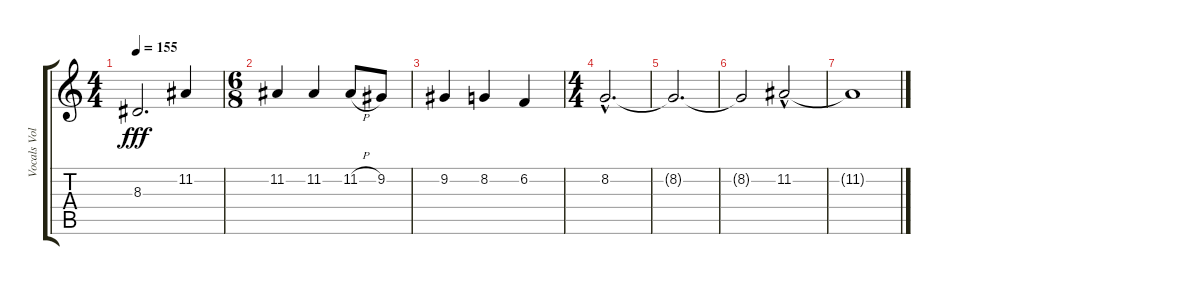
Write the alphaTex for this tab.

\track ("Vocals Volume Backup" "Vocals Vol") {instrument stringensemble1}
\staff {score tabs}
\tuning (E4 B3 G3 D3 A2 E2) {hide}
\ts (4 4)
\tempo 155
\clef g2
\ks c
8.3{t}.2{d dy fff volume 16 balance 15} 11.2.4 |
\ts (6 8)
11.2.4 11.2.4 11.2{h}.8 9.2.8 |
9.2.4 8.2.4 6.2.4 |
\ts (4 4)
8.2{hac}.2{d} |
8.2{t}.2{d} |
8.2{t}.2 11.2{hac}.2 |
11.2{t}.1
